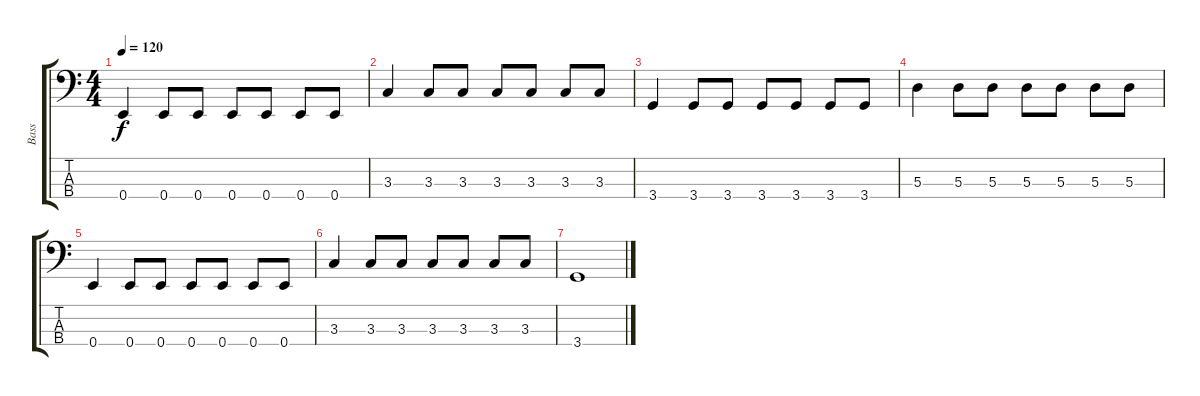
\track ("Bass" "Bass") {instrument electricbassfinger}
\staff {score tabs}
\tuning (G2 D2 A1 E1) {hide}
\ts (4 4)
\tempo 120
\clef f4
\ks c
0.4.4{dy f} 0.4.8 0.4.8 0.4.8 0.4.8 0.4.8 0.4.8 |
3.3.4 3.3.8 3.3.8 3.3.8 3.3.8 3.3.8 3.3.8 |
3.4.4 3.4.8 3.4.8 3.4.8 3.4.8 3.4.8 3.4.8 |
5.3.4 5.3.8 5.3.8 5.3.8 5.3.8 5.3.8 5.3.8 |
0.4.4 0.4.8 0.4.8 0.4.8 0.4.8 0.4.8 0.4.8 |
3.3.4 3.3.8 3.3.8 3.3.8 3.3.8 3.3.8 3.3.8 |
3.4.1
